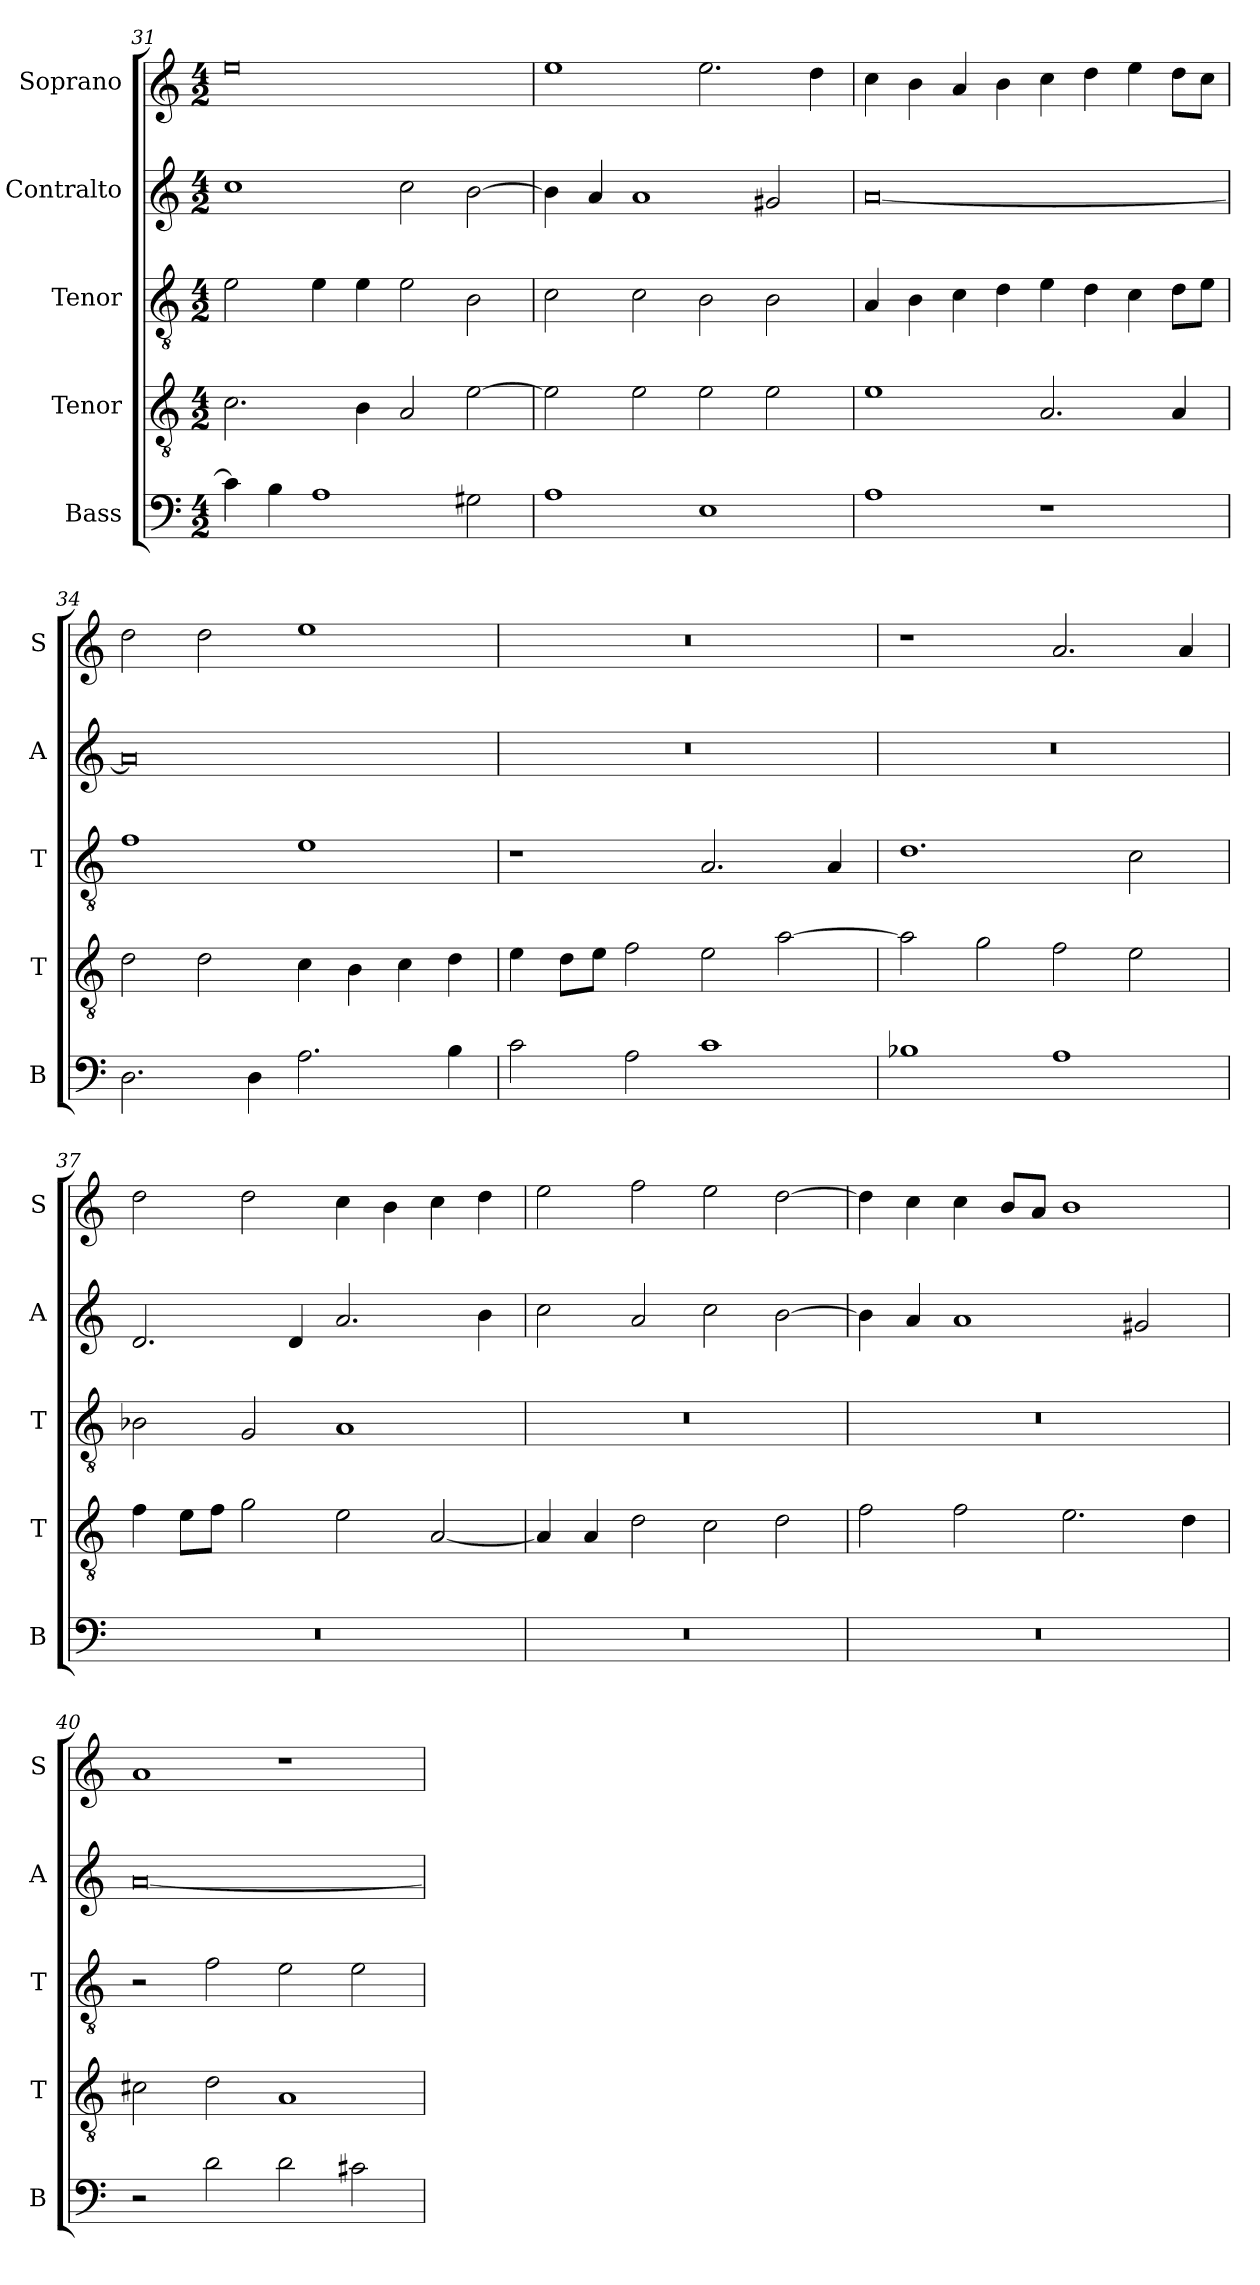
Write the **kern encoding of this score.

**kern	**kern	**kern	**kern	**kern
*part5	*part4	*part3	*part2	*part1
*staff5	*staff4	*staff3	*staff2	*staff1
*I"Bass	*I"Tenor	*I"Tenor	*I"Contralto	*I"Soprano
*I'B	*I'T	*I'T	*I'A	*I'S
*clefF4	*clefGv2	*clefGv2	*clefG2	*clefG2
*k[]	*k[]	*k[]	*k[]	*k[]
*A:aeo	*A:aeo	*A:aeo	*A:aeo	*A:aeo
*M4/2	*M4/2	*M4/2	*M4/2	*M4/2
=31	=31	=31	=31	=31
4c]	2.c	2e	1cc	0ee
4B	.	.	.	.
1A	.	4e	.	.
.	4B	4e	.	.
.	2A	2e	2cc	.
2G#X	[2e	2B	[2b	.
=32	=32	=32	=32	=32
1A	2e]	2c	4b]	1ee
.	.	.	4a	.
.	2e	2c	1a	.
1E	2e	2B	.	2.ee
.	2e	2B	2g#X	.
.	.	.	.	4dd
=33	=33	=33	=33	=33
1A	1e	4A	[0a	4cc
.	.	4B	.	4b
.	.	4c	.	4a
.	.	4d	.	4b
1r	2.A	4e	.	4cc
.	.	4d	.	4dd
.	.	4c	.	4ee
.	4A	8d\L	.	8dd\L
.	.	8e\J	.	8cc\J
=34	=34	=34	=34	=34
2.D	2d	1f	0a]	2dd
.	2d	.	.	2dd
4D	.	.	.	.
2.A	4c	1e	.	1ee
.	4B	.	.	.
.	4c	.	.	.
4B	4d	.	.	.
=35	=35	=35	=35	=35
2c	4e	1r	0r	0r
.	8d\L	.	.	.
.	8e\J	.	.	.
2A	2f	.	.	.
1c	2e	2.A	.	.
.	[2a	.	.	.
.	.	4A	.	.
=36	=36	=36	=36	=36
1B-X	2a]	1.d	0r	1r
.	2g	.	.	.
1A	2f	.	.	2.a
.	2e	2c	.	.
.	.	.	.	4a
=37	=37	=37	=37	=37
0r	4f	2B-X	2.d	2dd
.	8e\L	.	.	.
.	8f\J	.	.	.
.	2g	2G	.	2dd
.	.	.	4d	.
.	2e	1A	2.a	4cc
.	.	.	.	4b
.	[2A	.	.	4cc
.	.	.	4b	4dd
=38	=38	=38	=38	=38
0r	4A]	0r	2cc	2ee
.	4A	.	.	.
.	2d	.	2a	2ff
.	2c	.	2cc	2ee
.	2d	.	[2b	[2dd
=39	=39	=39	=39	=39
0r	2f	0r	4b]	4dd]
.	.	.	4a	4cc
.	2f	.	1a	4cc
.	.	.	.	8b/L
.	.	.	.	8a/J
.	2.e	.	.	1b
.	.	.	2g#X	.
.	4d	.	.	.
=40	=40	=40	=40	=40
2r	2c#X	2r	[0a	1a
2d	2d	2f	.	.
2d	1A	2e	.	1r
2c#X	.	2e	.	.
=	=	=	=	=
*-	*-	*-	*-	*-
